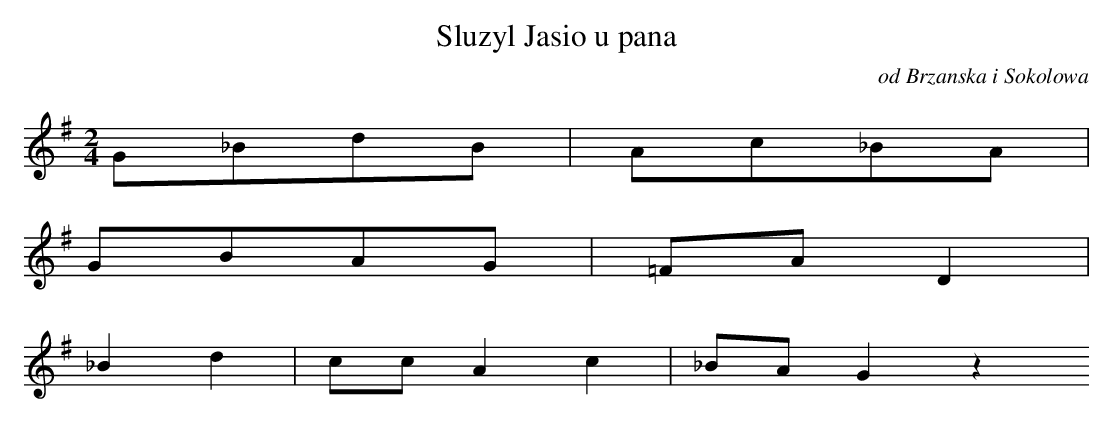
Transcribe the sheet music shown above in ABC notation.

X:1
T: Sluzyl Jasio u pana
O: od Brzanska i Sokolowa
M: 2/4
L: 1/8
K: G
G_BdB | Ac_BA |
GBAG | =FAD2 |
_B2d2 | ccA2c2 | _BAG2z2
